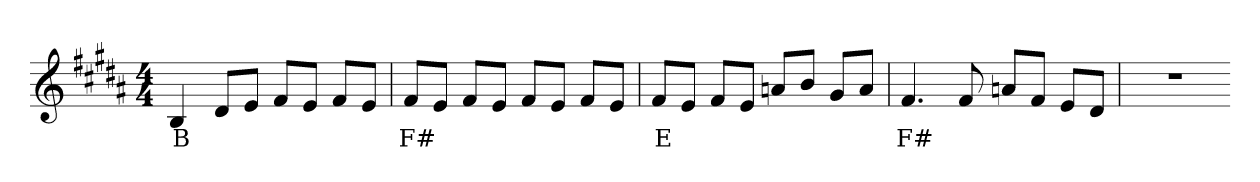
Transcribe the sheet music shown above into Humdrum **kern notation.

**kern	**text
*part1	*part1
*staff1	*staff1
*clefG2	*
*k[f#c#g#d#a#]	*
*M4/4	*
=1	=1
4B	B
8d#/L	.
8e/J	.
8f#/L	.
8e/J	.
8f#/L	.
8e/J	.
=2	=2
8f#/L	F#
8e/J	.
8f#/L	.
8e/J	.
8f#/L	.
8e/J	.
8f#/L	.
8e/J	.
=3	=3
8f#/L	E
8e/J	.
8f#/L	.
8e/J	.
8an/L	.
8b/J	.
8g#/L	.
8a/J	.
=4	=4
4.f#	F#
8f#	.
8an/L	.
8f#/J	.
8e/L	.
8d#/J	.
=5	=5
1r	.
=-	=-
*-	*-
